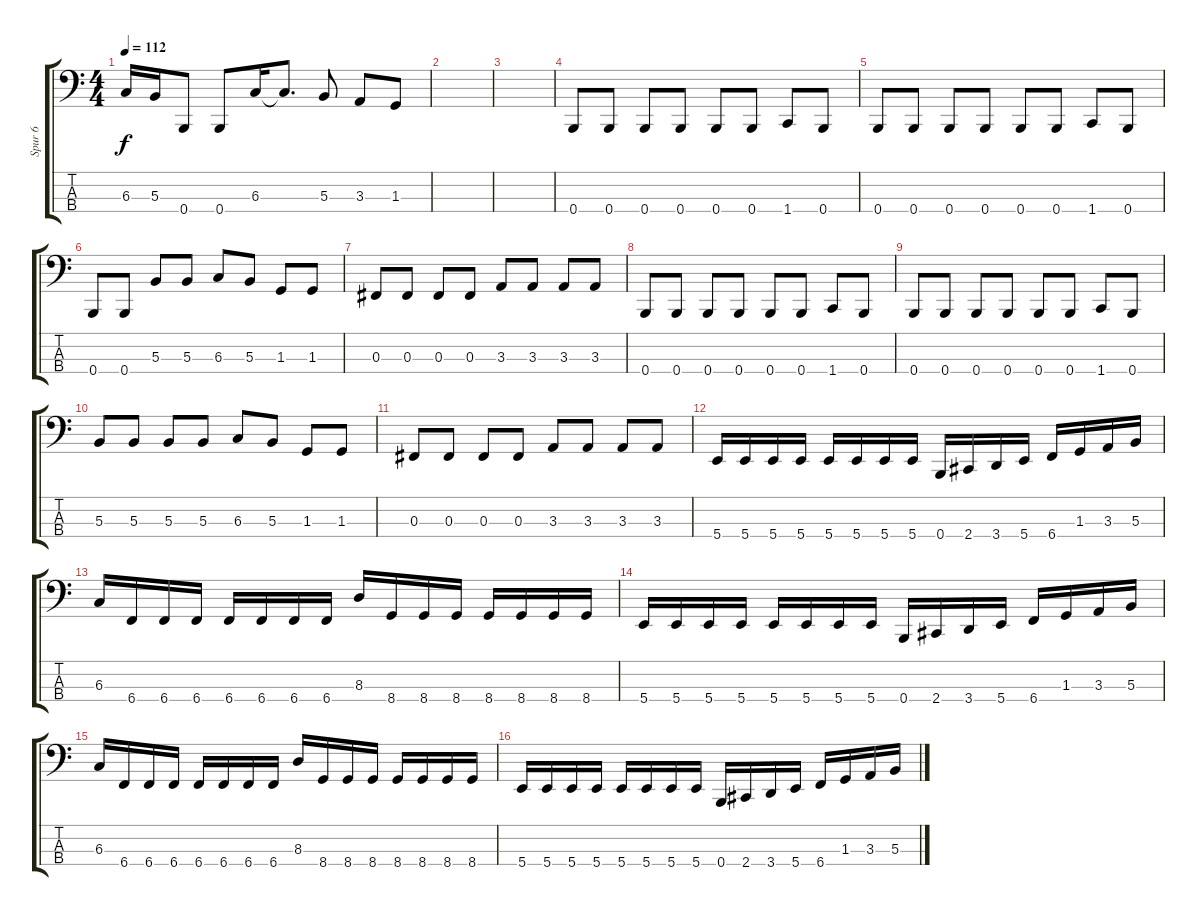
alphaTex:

\track ("Spur 6" "Spur 6") {instrument electricbasspick}
\staff {score tabs}
\tuning (E2 B1 Gb1 B0) {hide}
\ts (4 4)
\tempo 112
\clef f4
\ks c
6.3.16{dy f} 5.3.16 0.4.8 0.4.8 6.3.16 6.3{t}.8{d} 5.3.8 3.3.8 1.3.8 |
|
|
0.4.8 0.4.8 0.4.8 0.4.8 0.4.8 0.4.8 1.4.8 0.4.8 |
0.4.8 0.4.8 0.4.8 0.4.8 0.4.8 0.4.8 1.4.8 0.4.8 |
0.4.8 0.4.8 5.3.8 5.3.8 6.3.8 5.3.8 1.3.8 1.3.8 |
0.3.8 0.3.8 0.3.8 0.3.8 3.3.8 3.3.8 3.3.8 3.3.8 |
0.4.8 0.4.8 0.4.8 0.4.8 0.4.8 0.4.8 1.4.8 0.4.8 |
0.4.8 0.4.8 0.4.8 0.4.8 0.4.8 0.4.8 1.4.8 0.4.8 |
5.3.8 5.3.8 5.3.8 5.3.8 6.3.8 5.3.8 1.3.8 1.3.8 |
0.3.8 0.3.8 0.3.8 0.3.8 3.3.8 3.3.8 3.3.8 3.3.8 |
5.4.16 5.4.16 5.4.16 5.4.16 5.4.16 5.4.16 5.4.16 5.4.16 0.4.16 2.4.16 3.4.16 5.4.16 6.4.16 1.3.16 3.3.16 5.3.16 |
6.3.16 6.4.16 6.4.16 6.4.16 6.4.16 6.4.16 6.4.16 6.4.16 8.3.16 8.4.16 8.4.16 8.4.16 8.4.16 8.4.16 8.4.16 8.4.16 |
5.4.16 5.4.16 5.4.16 5.4.16 5.4.16 5.4.16 5.4.16 5.4.16 0.4.16 2.4.16 3.4.16 5.4.16 6.4.16 1.3.16 3.3.16 5.3.16 |
6.3.16 6.4.16 6.4.16 6.4.16 6.4.16 6.4.16 6.4.16 6.4.16 8.3.16 8.4.16 8.4.16 8.4.16 8.4.16 8.4.16 8.4.16 8.4.16 |
5.4.16 5.4.16 5.4.16 5.4.16 5.4.16 5.4.16 5.4.16 5.4.16 0.4.16 2.4.16 3.4.16 5.4.16 6.4.16 1.3.16 3.3.16 5.3.16
